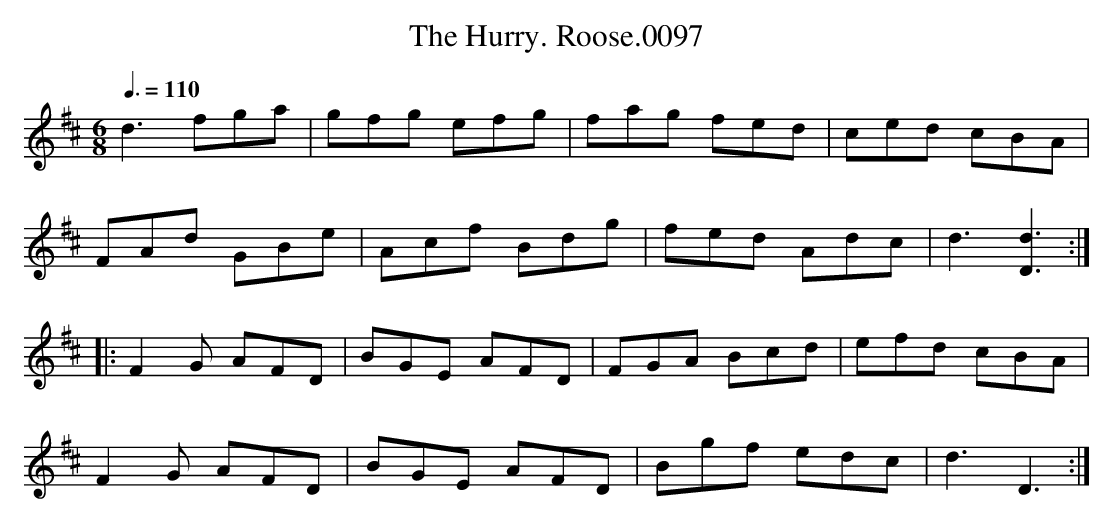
X:1
T:Hurry. Roose.0097, The
Q:3/8=110
M:6/8
L:1/8
K:D
d3 fga|gfg efg|fag fed|ced cBA|
FAd GBe|Acf Bdg|fed Adc|d3 [D3d3]:|
|:F2 G AFD|BGE AFD|FGA Bcd|efd cBA|
F2 G AFD|BGE AFD|Bgf edc|d3 D3:|
